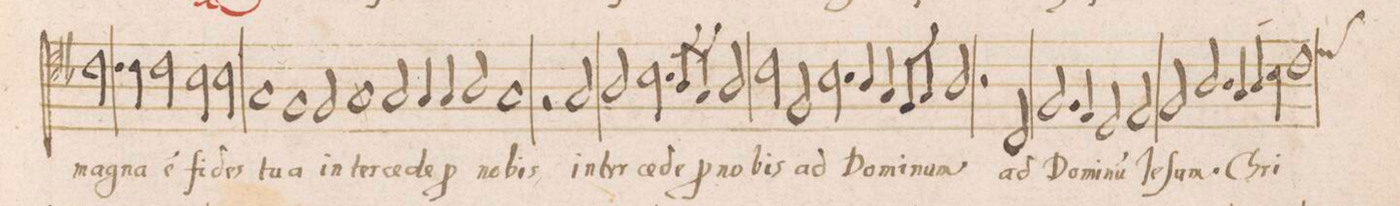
**kern	**text
*I"ALTVS	*
*clefC4	*
*k[b-]	*
*met(c|)	*
*M2/1	*
[2c\	mag-
=11	=11
4c\]	.
4c\	-na
2c\	e(ſt)
2B-\	fi-
2B-\	-des
=12	=12
1G	tu-
1F	-a
=13	=13
2F/	in-
1G	-ter-
2G/	-ce-
=14	=14
4G/	-de
4G/	(et)
2A/	no-
1G	-bis,
=15	=15
2r	.
2G/	in-
2A/	-ter-
[2B-\	-ce-
=16	=16
4B-\]	.
8A/	-de
8G/	.
2A/	(et)
2c\	no-
2F/	-bis
=17	=17
2.B-\	ad
4A\	Do-
4G/	-mi-
8F/L	.
8G/J	.
2A/	-num
=18	=18
2r	.
2C/	ad
2.F/	Do-
4E/	-mi-
=19	=19
2D/	-nu(m)
2E/	Je-
2F/	ſum
[2A/	Chri-
=20	=20
4A/]	.
4G/	.
4A/	.
4B-\	.
*custos:c	*
1c	.
=21	=21
*-	*-
